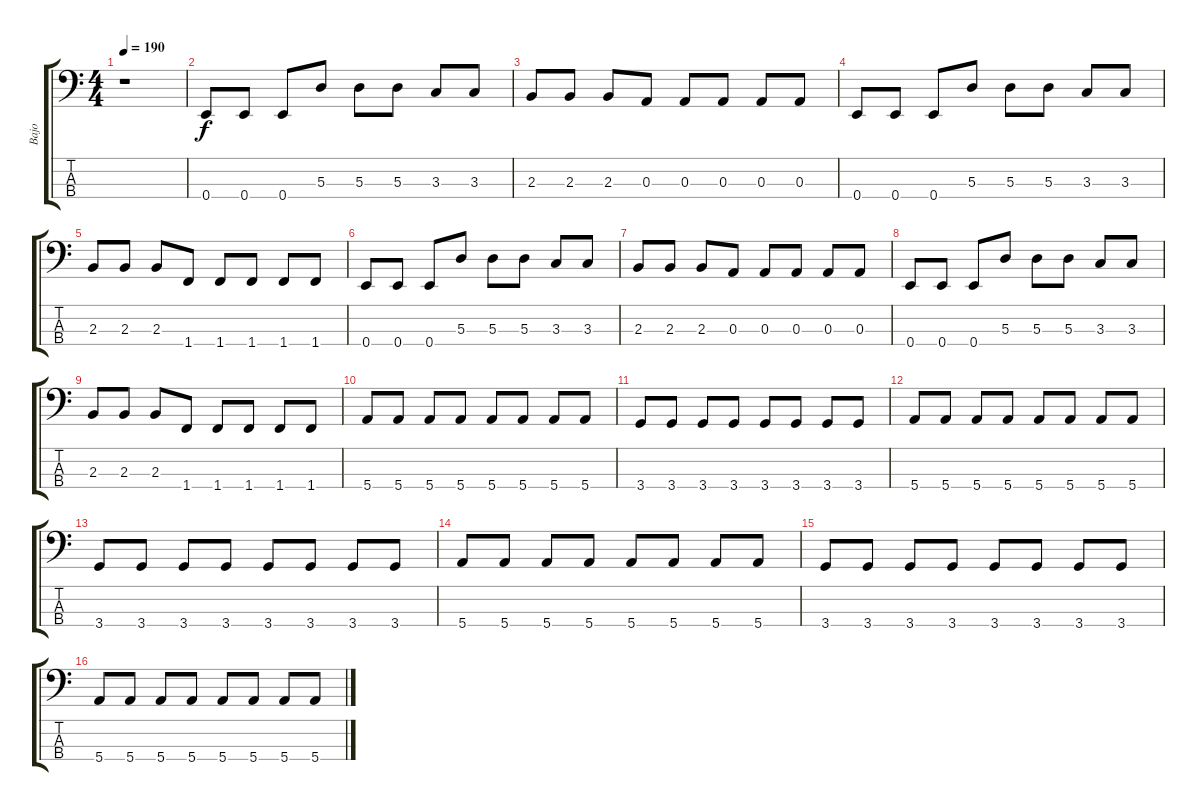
\track ("Bajo" "Bajo") {instrument electricbassfinger}
\staff {score tabs}
\tuning (G2 D2 A1 E1) {hide}
\ts (4 4)
\tempo 190
\clef f4
\ks c
r.1{dy f} |
0.4.8 0.4.8 0.4.8 5.3.8 5.3.8 5.3.8 3.3.8 3.3.8 |
2.3.8 2.3.8 2.3.8 0.3.8 0.3.8 0.3.8 0.3.8 0.3.8 |
0.4.8 0.4.8 0.4.8 5.3.8 5.3.8 5.3.8 3.3.8 3.3.8 |
2.3.8 2.3.8 2.3.8 1.4.8 1.4.8 1.4.8 1.4.8 1.4.8 |
0.4.8 0.4.8 0.4.8 5.3.8 5.3.8 5.3.8 3.3.8 3.3.8 |
2.3.8 2.3.8 2.3.8 0.3.8 0.3.8 0.3.8 0.3.8 0.3.8 |
0.4.8 0.4.8 0.4.8 5.3.8 5.3.8 5.3.8 3.3.8 3.3.8 |
2.3.8 2.3.8 2.3.8 1.4.8 1.4.8 1.4.8 1.4.8 1.4.8 |
5.4.8 5.4.8 5.4.8 5.4.8 5.4.8 5.4.8 5.4.8 5.4.8 |
3.4.8 3.4.8 3.4.8 3.4.8 3.4.8 3.4.8 3.4.8 3.4.8 |
5.4.8 5.4.8 5.4.8 5.4.8 5.4.8 5.4.8 5.4.8 5.4.8 |
3.4.8 3.4.8 3.4.8 3.4.8 3.4.8 3.4.8 3.4.8 3.4.8 |
5.4.8 5.4.8 5.4.8 5.4.8 5.4.8 5.4.8 5.4.8 5.4.8 |
3.4.8 3.4.8 3.4.8 3.4.8 3.4.8 3.4.8 3.4.8 3.4.8 |
5.4.8 5.4.8 5.4.8 5.4.8 5.4.8 5.4.8 5.4.8 5.4.8
